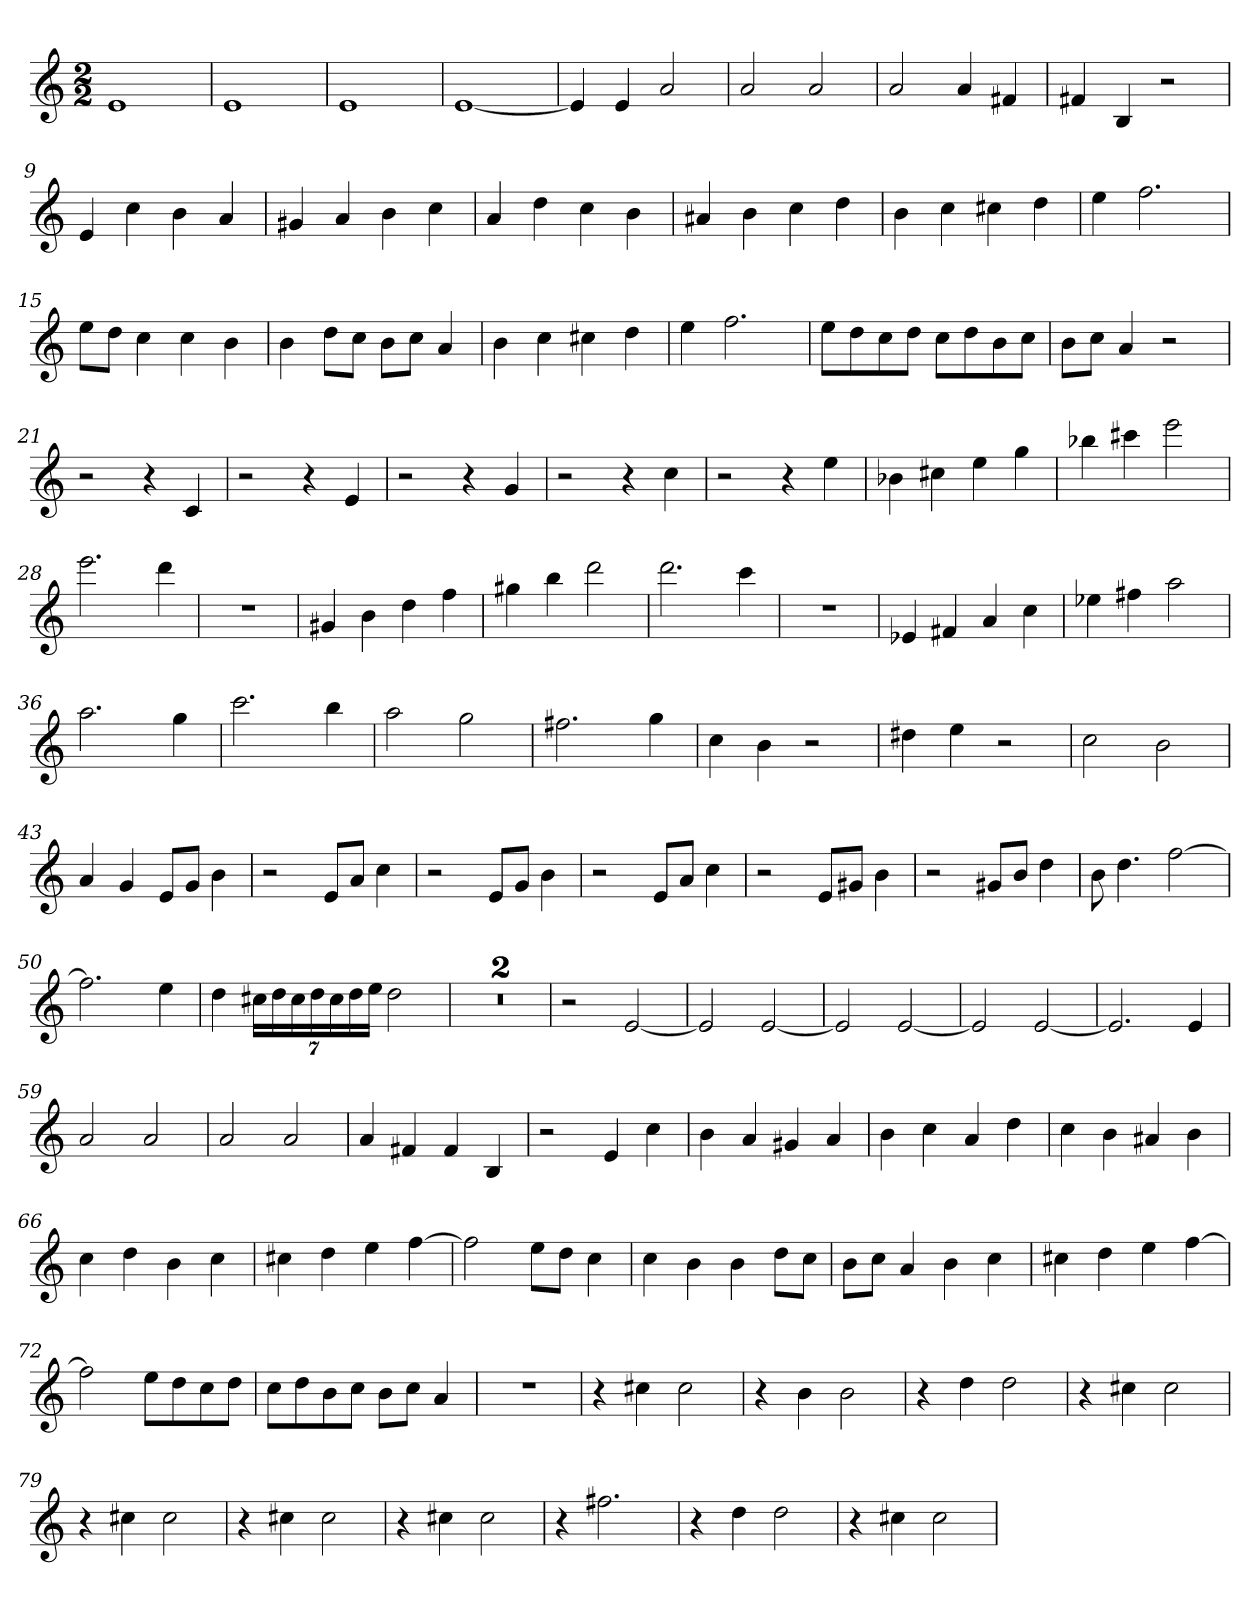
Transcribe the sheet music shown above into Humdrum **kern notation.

**kern
*part1
*staff1
*clefG2
*k[]
*C:
*M2/2
=1
1e
=2
1e
=3
1e
=4
[1e
=5
4e]
4e
2a
=6
2a
2a
=7
2a
4a
4f#X
=8
4f#X
4B
2r
=9
4e
4cc
4b
4a
=10
4g#X
4a
4b
4cc
=11
4a
4dd
4cc
4b
=12
4a#X
4b
4cc
4dd
=13
4b
4cc
4cc#X
4dd
=14
4ee
2.ff
=15
8ee\L
8dd\J
4cc
4cc
4b
=16
4b
8dd\L
8cc\J
8b\L
8cc\J
4a
=17
4b
4cc
4cc#X
4dd
=18
4ee
2.ff
=19
8ee\L
8dd\
8cc\
8dd\J
8cc\L
8dd\
8b\
8cc\J
=20
8b\L
8cc\J
4a
2r
=21
2r
4r
4c
=22
2r
4r
4e
=23
2r
4r
4g
=24
2r
4r
4cc
=25
2r
4r
4ee
=26
4b-X
4cc#X
4ee
4gg
=27
4bb-X
4ccc#X
2eee
=28
2.eee
4ddd
=29
1r
=30
4g#X
4b
4dd
4ff
=31
4gg#X
4bb
2ddd
=32
2.ddd
4ccc
=33
1r
=34
4e-X
4f#X
4a
4cc
=35
4ee-X
4ff#X
2aa
=36
2.aa
4gg
=37
2.ccc
4bb
=38
2aa
2gg
=39
2.ff#X
4gg
=40
4cc
4b
2r
=41
4dd#X
4ee
2r
=42
2cc
2b
=43
4a
4g
8e/L
8g/J
4b
=44
2r
8e/L
8a/J
4cc
=45
2r
8e/L
8g/J
4b
=46
2r
8e/L
8a/J
4cc
=47
2r
8e/L
8g#X/J
4b
=48
2r
8g#X/L
8b/J
4dd
=49
8b
4.dd
[2ff
=50
2.ff]
4ee
=51
4dd
28cc#X\LL
28dd\
28cc#\
28dd\
28cc#\
28dd\
28ee\JJ
2dd
=52
1r
=53
1r
=54
2r
[2e
=55
2e]
[2e
=56
2e]
[2e
=57
2e]
[2e
=58
2.e]
4e
=59
2a
2a
=60
2a
2a
=61
4a
4f#X
4f#
4B
=62
2r
4e
4cc
=63
4b
4a
4g#X
4a
=64
4b
4cc
4a
4dd
=65
4cc
4b
4a#X
4b
=66
4cc
4dd
4b
4cc
=67
4cc#X
4dd
4ee
[4ff
=68
2ff]
8ee\L
8dd\J
4cc
=69
4cc
4b
4b
8dd\L
8cc\J
=70
8b\L
8cc\J
4a
4b
4cc
=71
4cc#X
4dd
4ee
[4ff
=72
2ff]
8ee\L
8dd\
8cc\
8dd\J
=73
8cc\L
8dd\
8b\
8cc\J
8b\L
8cc\J
4a
=74
1r
=75
4r
4cc#X
2cc#
=76
4r
4b
2b
=77
4r
4dd
2dd
=78
4r
4cc#X
2cc#
=79
4r
4cc#X
2cc#
=80
4r
4cc#X
2cc#
=81
4r
4cc#X
2cc#
=82
4r
2.ff#X
=83
4r
4dd
2dd
=84
4r
4cc#X
2cc#
=
*-
